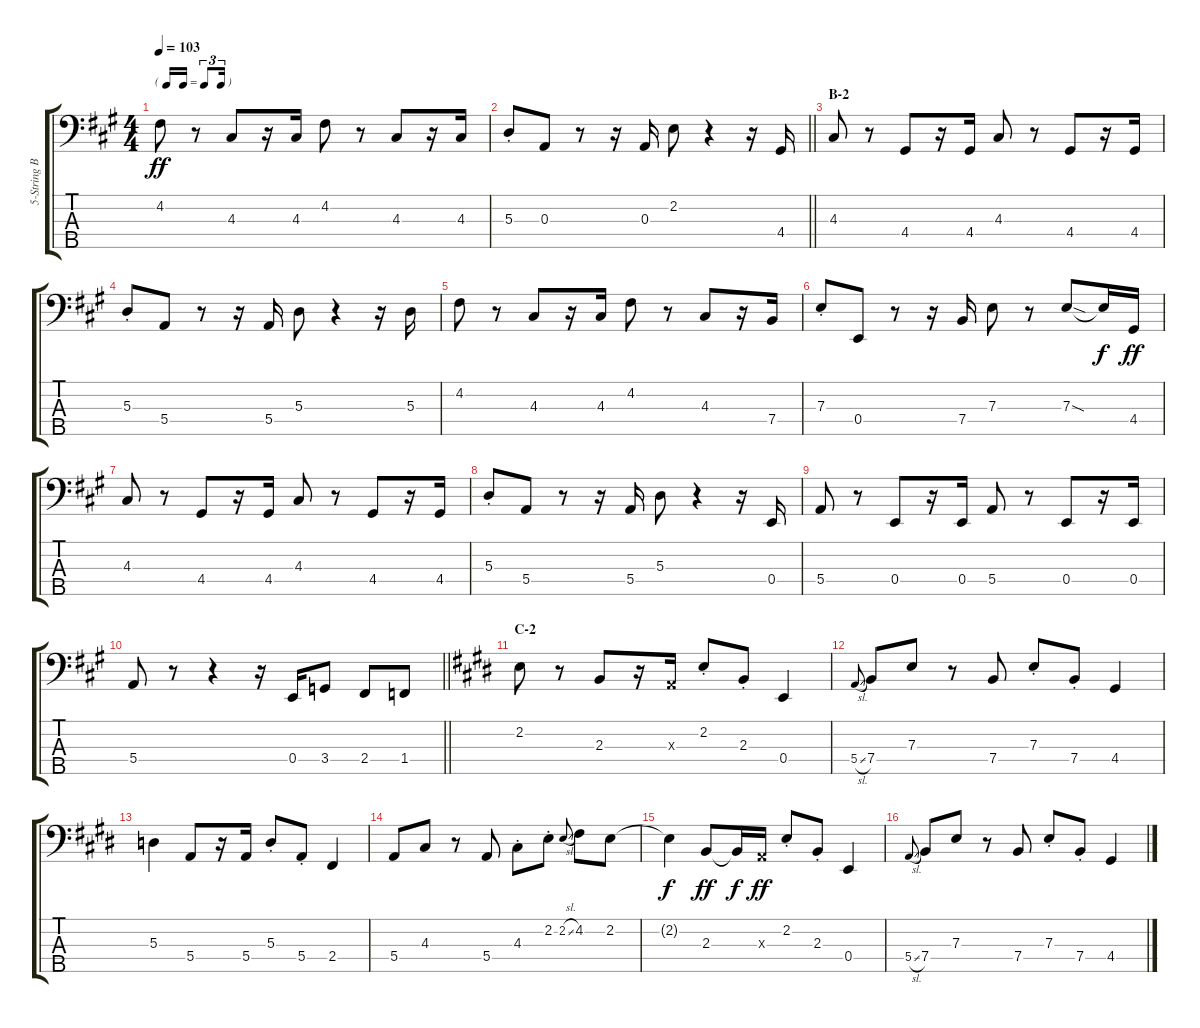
\track ("5-String Bass" "5-String B") {instrument electricbasspick}
\staff {score tabs}
\tuning (G2 D2 A1 E1 B0) {hide}
\ts (4 4)
\tf triplet16th
\tempo 103
\clef f4
\ks a
4.2.8{dy ff} r.8 4.3.8 r.16 4.3.16 4.2.8 r.8 4.3.8 r.16 4.3.16 |
\barLineRight lightlight
5.3{st}.8 0.3.8 r.8 r.16 0.3.16 2.2.8 r.4 r.16 4.4.16 |
\section ("" "B-2")
4.3.8 r.8 4.4.8 r.16 4.4.16 4.3.8 r.8 4.4.8 r.16 4.4.16 |
5.3{st}.8 5.4.8 r.8 r.16 5.4.16 5.3.8 r.4 r.16 5.3.16 |
4.2.8 r.8 4.3.8 r.16 4.3.16 4.2.8 r.8 4.3.8 r.16 7.4.16 |
7.3{st}.8 0.4.8 r.8 r.16 7.4.16 7.3.8 r.8 7.3{sod}.8 7.3{t}.16{dy f} 4.4.16{dy ff} |
4.3.8 r.8 4.4.8 r.16 4.4.16 4.3.8 r.8 4.4.8 r.16 4.4.16 |
5.3{st}.8 5.4.8 r.8 r.16 5.4.16 5.3.8 r.4 r.16 0.4.16 |
5.4.8 r.8 0.4.8 r.16 0.4.16 5.4.8 r.8 0.4.8 r.16 0.4.16 |
\barLineRight lightlight
5.4.8 r.8 r.4 r.16 0.4.16 3.4.8 2.4.8 1.4.8 |
\section ("" "C-2")
\ks e
2.2.8 r.8 2.3.8 r.16 0.3{x}.16 2.2{st}.8 2.3{st}.8 0.4.4 |
5.4{sl}.8{gr onbeat} 7.4.8 7.3.8 r.8 7.4.8 7.3{st}.8 7.4{st}.8 4.4.4 |
5.3.4 5.4.8 r.16 5.4.16 5.3{st}.8 5.4{st}.8 2.4.4 |
5.4.8 4.3.8 r.8 5.4.8 4.3{st}.8 2.2{st}.8 2.2{sl}.8{gr onbeat} 4.2.8 2.2.8 |
2.2{t}.4{dy f} 2.3.8{dy ff} 2.3{t}.16{dy f} 0.3{x}.16{dy ff} 2.2{st}.8 2.3{st}.8 0.4.4 |
5.4{sl}.8{gr onbeat} 7.4.8 7.3.8 r.8 7.4.8 7.3{st}.8 7.4{st}.8 4.4.4
